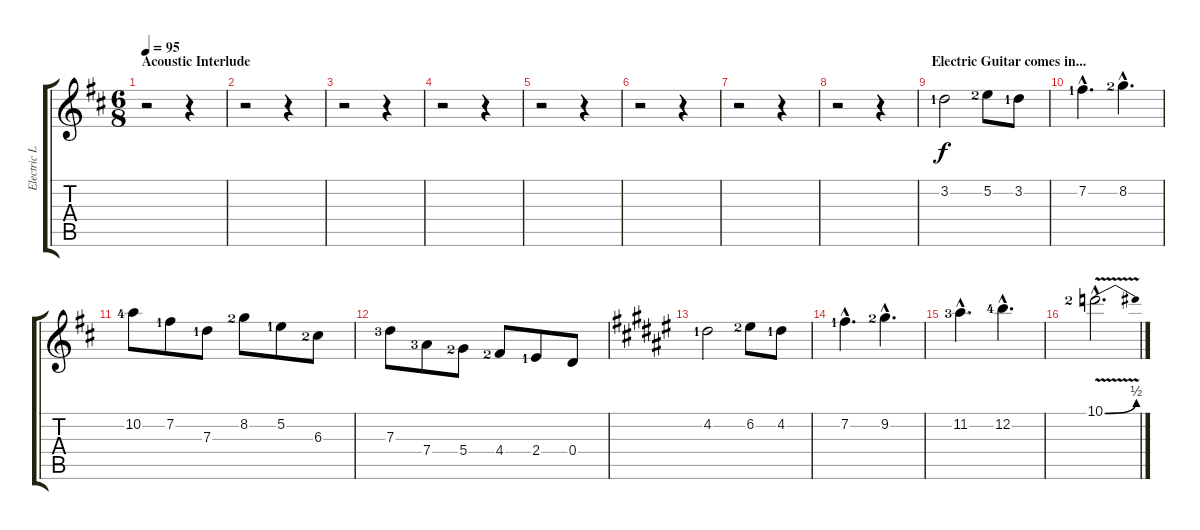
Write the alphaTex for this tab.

\track ("Electric Lead Guitar" "Electric L") {instrument overdrivenguitar}
\staff {score tabs}
\tuning (E4 B3 G3 D3 A2 E2) {hide}
\ts (6 8)
\section ("" "Acoustic Interlude")
\tempo 95
\clef g2
\ks d
r.2{dy f} r.4 |
r.2 r.4 |
r.2 r.4 |
r.2 r.4 |
r.2 r.4 |
r.2 r.4 |
r.2 r.4 |
r.2 r.4 |
\section ("" "Electric Guitar comes in...")
3.2{lf 2}.2 5.2{lf 3}.8 3.2{lf 2}.8 |
7.2{hac lf 2}.4{d} 8.2{hac lf 3}.4{d} |
10.2{lf 5}.8 7.2{lf 2}.8 7.3{lf 2}.8 8.2{lf 3}.8 5.2{lf 2}.8 6.3{lf 3}.8 |
7.3{lf 4}.8 7.4{lf 4}.8 5.4{lf 3}.8 4.4{lf 3}.8 2.4{lf 2}.8 0.4.8 |
\ks d#minor
4.2{lf 2}.2 6.2{lf 3}.8 4.2{lf 2}.8 |
7.2{hac lf 2}.4{d} 9.2{hac lf 3}.4{d} |
11.2{hac lf 4}.4{d} 12.2{hac lf 5}.4{d} |
10.1{be (bend 0 0 60 2) v hac lf 3}.2{d}
